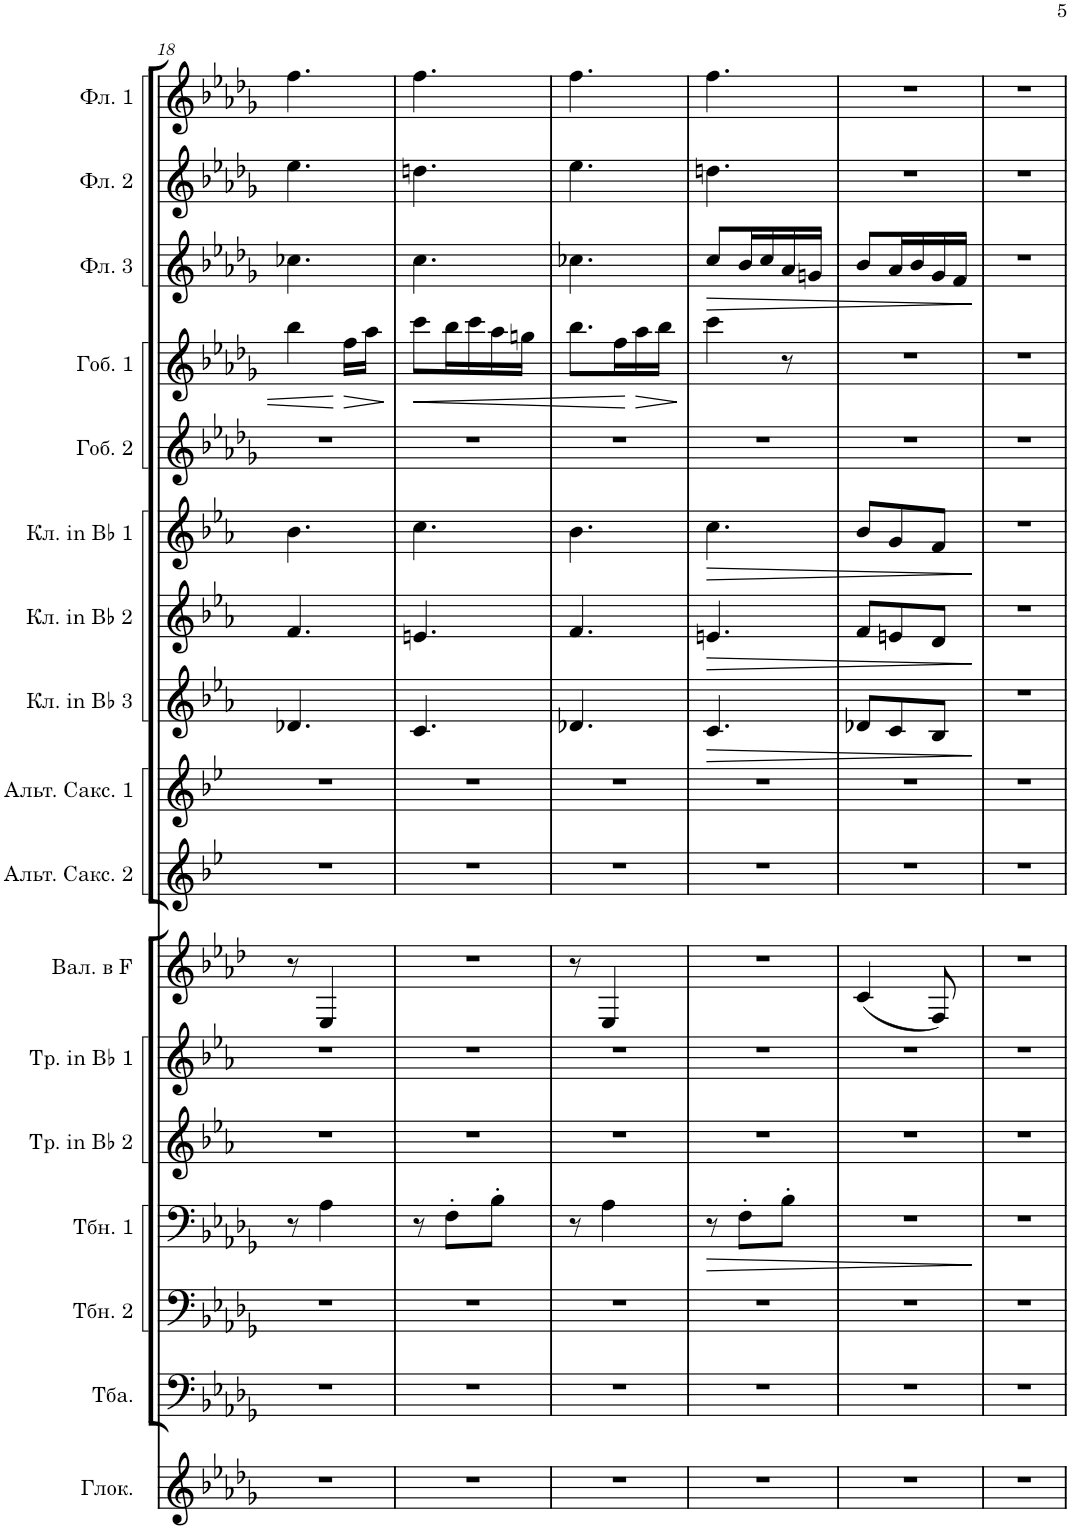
**kern	**kern	**kern	**kern	**dynam	**kern	**kern	**kern	**kern	**kern	**kern	**dynam	**kern	**dynam	**kern	**dynam	**kern	**kern	**dynam	**kern	**dynam	**kern	**kern
*part17	*part16	*part15	*part14	*part14	*part13	*part12	*part11	*part10	*part9	*part8	*part8	*part7	*part7	*part6	*part6	*part5	*part4	*part4	*part3	*part3	*part2	*part1
*staff17	*staff16	*staff15	*staff14	*staff14	*staff13	*staff12	*staff11	*staff10	*staff9	*staff8	*staff8	*staff7	*staff7	*staff6	*staff6	*staff5	*staff4	*staff4	*staff3	*staff3	*staff2	*staff1
*I"Глокеншпиль	*I"Туба	*I"Тромбон 2	*I"Тромбон 1	*	*I"Труба in Bb 2	*I"Труба in Bb 1	*I"Horn в F	*I"Альтовый саксофон 2	*I"Альтовый саксофон 1	*I"Кларнет in Bb 3	*	*I"Кларнет in Bb 2	*	*I"Кларнет in Bb 1	*	*I"Гобой 2	*I"Гобой 1	*	*I"Флейта 3	*	*I"Флейта 2	*I"Флейта 1
*	*	*	*	*	*I'Тр. in Bb 2	*I'Тр. in Bb 1	*I'Вал. в F	*	*	*I'Кл. in Bb 3	*	*I'Кл. in Bb 2	*	*I'Кл. in Bb 1	*	*	*	*	*	*	*	*
!!LO:PB:g=z
*clefG2	*clefF4	*clefF4	*clefF4	*	*clefG2	*clefG2	*clefG2	*clefG2	*clefG2	*clefG2	*	*clefG2	*	*clefG2	*	*clefG2	*clefG2	*	*clefG2	*	*clefG2	*clefG2
*Trd-14c-24	*	*	*	*	*Trd1c2	*Trd1c2	*Trd4c7	*Trd5c9	*Trd5c9	*Trd1c2	*	*Trd1c2	*	*Trd1c2	*	*	*	*	*	*	*	*
*k[b-e-a-d-g-]	*k[b-e-a-d-g-]	*k[b-e-a-d-g-]	*k[b-e-a-d-g-]	*	*k[b-e-a-]	*k[b-e-a-]	*k[b-e-a-d-]	*k[b-e-]	*k[b-e-]	*k[b-e-a-]	*	*k[b-e-a-]	*	*k[b-e-a-]	*	*k[b-e-a-d-g-]	*k[b-e-a-d-g-]	*	*k[b-e-a-d-g-]	*	*k[b-e-a-d-g-]	*k[b-e-a-d-g-]
*M3/8	*M3/8	*M3/8	*M3/8	*	*M3/8	*M3/8	*M3/8	*M3/8	*M3/8	*M3/8	*	*M3/8	*	*M3/8	*	*M3/8	*M3/8	*	*M3/8	*	*M3/8	*M3/8
=18	=18	=18	=18	=18	=18	=18	=18	=18	=18	=18	=18	=18	=18	=18	=18	=18	=18	=18	=18	=18	=18	=18
4.r	4.r	4.r	8r	.	4.r	4.r	8r	4.r	4.r	4.d-X/	.	4.f/	.	4.b-\	.	4.r	4bb-\	.	4.cc-X\	.	4.ee-\	4.ff\
.	.	.	4A-\	.	.	.	4E-/	.	.	.	.	.	.	.	.	.	.	.	.	.	.	.
!	!	!	!	!	!	!	!	!	!	!	!	!	!	!	!	!	!	!LO:HP:b	!	!	!	!
.	.	.	.	.	.	.	.	.	.	.	.	.	.	.	.	.	16ff\LL	>	.	.	.	.
.	.	.	.	.	.	.	.	.	.	.	.	.	.	.	.	.	16aa-\JJ	.	.	.	.	.
.	.	.	.	.	.	.	.	.	.	.	.	.	.	.	.	.	.	]	.	.	.	.
=19	=19	=19	=19	=19	=19	=19	=19	=19	=19	=19	=19	=19	=19	=19	=19	=19	=19	=19	=19	=19	=19	=19
!	!	!	!	!	!	!	!	!	!	!	!	!	!	!	!	!	!	!LO:HP:b	!	!	!	!
4.r	4.r	4.r	8r	.	4.r	4.r	4.r	4.r	4.r	4.c/	.	4.en/	.	4.cc\	.	4.r	8ccc\L	<	4.cc\	.	4.ddn\	4.ff\
.	.	.	8F'\L	.	.	.	.	.	.	.	.	.	.	.	.	.	16bb-\L	.	.	.	.	.
.	.	.	.	.	.	.	.	.	.	.	.	.	.	.	.	.	16ccc\	.	.	.	.	.
.	.	.	8B-'\J	.	.	.	.	.	.	.	.	.	.	.	.	.	16aa-\	.	.	.	.	.
.	.	.	.	.	.	.	.	.	.	.	.	.	.	.	.	.	16ggn\JJ	.	.	.	.	.
=20	=20	=20	=20	=20	=20	=20	=20	=20	=20	=20	=20	=20	=20	=20	=20	=20	=20	=20	=20	=20	=20	=20
4.r	4.r	4.r	8r	.	4.r	4.r	8r	4.r	4.r	4.d-X/	.	4.f/	.	4.b-\	.	4.r	8.bb-\L	.	4.cc-X\	.	4.ee-\	4.ff\
.	.	.	4A-\	.	.	.	4E-/	.	.	.	.	.	.	.	.	.	.	.	.	.	.	.
.	.	.	.	.	.	.	.	.	.	.	.	.	.	.	.	.	16ff\L	.	.	.	.	.
!	!	!	!	!	!	!	!	!	!	!	!	!	!	!	!	!	!	!LO:HP:n=1:b	!	!	!	!
.	.	.	.	.	.	.	.	.	.	.	.	.	.	.	.	.	16aa-\	[ >	.	.	.	.
.	.	.	.	.	.	.	.	.	.	.	.	.	.	.	.	.	16bb-\JJ	.	.	.	.	.
.	.	.	.	.	.	.	.	.	.	.	.	.	.	.	.	.	.	]	.	.	.	.
=21	=21	=21	=21	=21	=21	=21	=21	=21	=21	=21	=21	=21	=21	=21	=21	=21	=21	=21	=21	=21	=21	=21
!	!	!	!	!LO:HP:b	!	!	!	!	!	!	!LO:HP:b	!	!LO:HP:b	!	!LO:HP:b	!	!	!	!	!LO:HP:b	!	!
4.r	4.r	4.r	8r	>	4.r	4.r	4.r	4.r	4.r	4.c/	>	4.en/	>	4.cc\	>	4.r	4ccc\	.	8cc/L	>	4.ddn\	4.ff\
.	.	.	8F'\L	.	.	.	.	.	.	.	.	.	.	.	.	.	.	.	16b-/L	.	.	.
.	.	.	.	.	.	.	.	.	.	.	.	.	.	.	.	.	.	.	16cc/	.	.	.
.	.	.	8B-'\J	.	.	.	.	.	.	.	.	.	.	.	.	.	8r	.	16a-/	.	.	.
.	.	.	.	.	.	.	.	.	.	.	.	.	.	.	.	.	.	.	16gn/JJ	.	.	.
=22	=22	=22	=22	=22	=22	=22	=22	=22	=22	=22	=22	=22	=22	=22	=22	=22	=22	=22	=22	=22	=22	=22
4.r	4.r	4.r	4.r	.	4.r	4.r	(4c/	4.r	4.r	8d-X/L	.	8f/L	.	8b-/L	.	4.r	4.r	.	8b-/L	.	4.r	4.r
.	.	.	.	.	.	.	.	.	.	8c/	.	8en/	.	8g/	.	.	.	.	16a-/L	.	.	.
.	.	.	.	.	.	.	.	.	.	.	.	.	.	.	.	.	.	.	16b-/	.	.	.
.	.	.	.	.	.	.	8F/)	.	.	8B-/J	.	8d/J	.	8f/J	.	.	.	.	16g-/	.	.	.
.	.	.	.	.	.	.	.	.	.	.	.	.	.	.	.	.	.	.	16f/JJ	.	.	.
.	.	.	.	]	.	.	.	.	.	.	]	.	]	.	]	.	.	.	.	]	.	.
=23	=23	=23	=23	=23	=23	=23	=23	=23	=23	=23	=23	=23	=23	=23	=23	=23	=23	=23	=23	=23	=23	=23
4.r	4.r	4.r	4.r	.	4.r	4.r	4.r	4.r	4.r	4.r	.	4.r	.	4.r	.	4.r	4.r	.	4.r	.	4.r	4.r
=	=	=	=	=	=	=	=	=	=	=	=	=	=	=	=	=	=	=	=	=	=	=
*-	*-	*-	*-	*-	*-	*-	*-	*-	*-	*-	*-	*-	*-	*-	*-	*-	*-	*-	*-	*-	*-	*-
